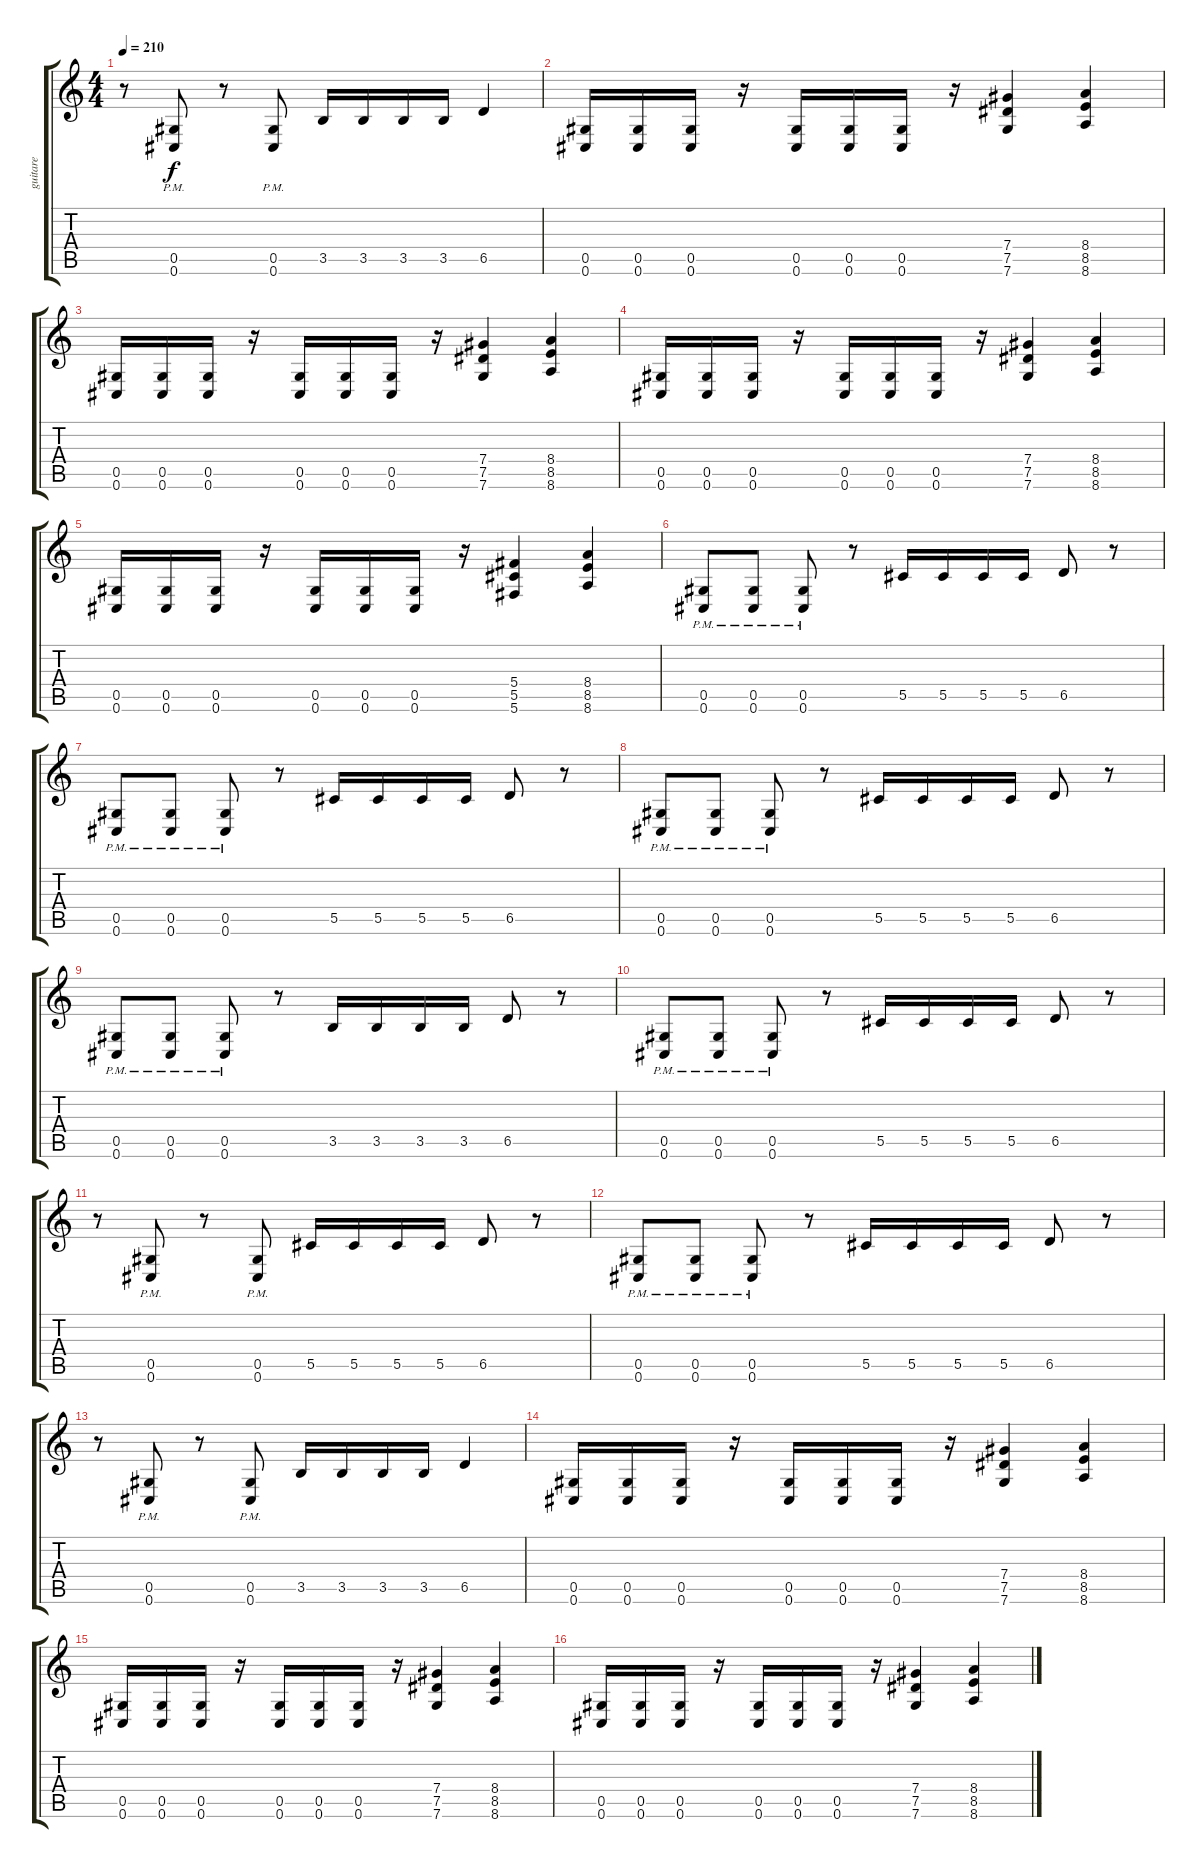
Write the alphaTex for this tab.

\track ("guitare" "guitare") {instrument distortionguitar}
\staff {score tabs}
\tuning (Eb4 Bb3 Gb3 Db3 Ab2 Db2) {hide}
\ts (4 4)
\tempo 210
\clef g2
\ks c
r.8{dy f} (0.5{pm} 0.6{pm}).8 r.8 (0.5{pm} 0.6{pm}).8 3.5.16 3.5.16 3.5.16 3.5.16 6.5.4 |
(0.5 0.6).16 (0.5 0.6).16 (0.5 0.6).16 r.16 (0.5 0.6).16 (0.5 0.6).16 (0.5 0.6).16 r.16 (7.4 7.5 7.6).4 (8.4 8.5 8.6).4 |
(0.5 0.6).16 (0.5 0.6).16 (0.5 0.6).16 r.16 (0.5 0.6).16 (0.5 0.6).16 (0.5 0.6).16 r.16 (7.4 7.5 7.6).4 (8.4 8.5 8.6).4 |
(0.5 0.6).16 (0.5 0.6).16 (0.5 0.6).16 r.16 (0.5 0.6).16 (0.5 0.6).16 (0.5 0.6).16 r.16 (7.4 7.5 7.6).4 (8.4 8.5 8.6).4 |
(0.5 0.6).16 (0.5 0.6).16 (0.5 0.6).16 r.16 (0.5 0.6).16 (0.5 0.6).16 (0.5 0.6).16 r.16 (5.4 5.5 5.6).4 (8.4 8.5 8.6).4 |
(0.5{pm} 0.6{pm}).8 (0.5{pm} 0.6{pm}).8 (0.5{pm} 0.6{pm}).8 r.8 5.5.16 5.5.16 5.5.16 5.5.16 6.5.8 r.8 |
(0.5{pm} 0.6{pm}).8 (0.5{pm} 0.6{pm}).8 (0.5{pm} 0.6{pm}).8 r.8 5.5.16 5.5.16 5.5.16 5.5.16 6.5.8 r.8 |
(0.5{pm} 0.6{pm}).8 (0.5{pm} 0.6{pm}).8 (0.5{pm} 0.6{pm}).8 r.8 5.5.16 5.5.16 5.5.16 5.5.16 6.5.8 r.8 |
(0.5{pm} 0.6{pm}).8 (0.5{pm} 0.6{pm}).8 (0.5{pm} 0.6{pm}).8 r.8 3.5.16 3.5.16 3.5.16 3.5.16 6.5.8 r.8 |
(0.5{pm} 0.6{pm}).8 (0.5{pm} 0.6{pm}).8 (0.5{pm} 0.6{pm}).8 r.8 5.5.16 5.5.16 5.5.16 5.5.16 6.5.8 r.8 |
r.8 (0.5{pm} 0.6{pm}).8 r.8 (0.5{pm} 0.6{pm}).8 5.5.16 5.5.16 5.5.16 5.5.16 6.5.8 r.8 |
(0.5{pm} 0.6{pm}).8 (0.5{pm} 0.6{pm}).8 (0.5{pm} 0.6{pm}).8 r.8 5.5.16 5.5.16 5.5.16 5.5.16 6.5.8 r.8 |
r.8 (0.5{pm} 0.6{pm}).8 r.8 (0.5{pm} 0.6{pm}).8 3.5.16 3.5.16 3.5.16 3.5.16 6.5.4 |
(0.5 0.6).16 (0.5 0.6).16 (0.5 0.6).16 r.16 (0.5 0.6).16 (0.5 0.6).16 (0.5 0.6).16 r.16 (7.4 7.5 7.6).4 (8.4 8.5 8.6).4 |
(0.5 0.6).16 (0.5 0.6).16 (0.5 0.6).16 r.16 (0.5 0.6).16 (0.5 0.6).16 (0.5 0.6).16 r.16 (7.4 7.5 7.6).4 (8.4 8.5 8.6).4 |
(0.5 0.6).16 (0.5 0.6).16 (0.5 0.6).16 r.16 (0.5 0.6).16 (0.5 0.6).16 (0.5 0.6).16 r.16 (7.4 7.5 7.6).4 (8.4 8.5 8.6).4
